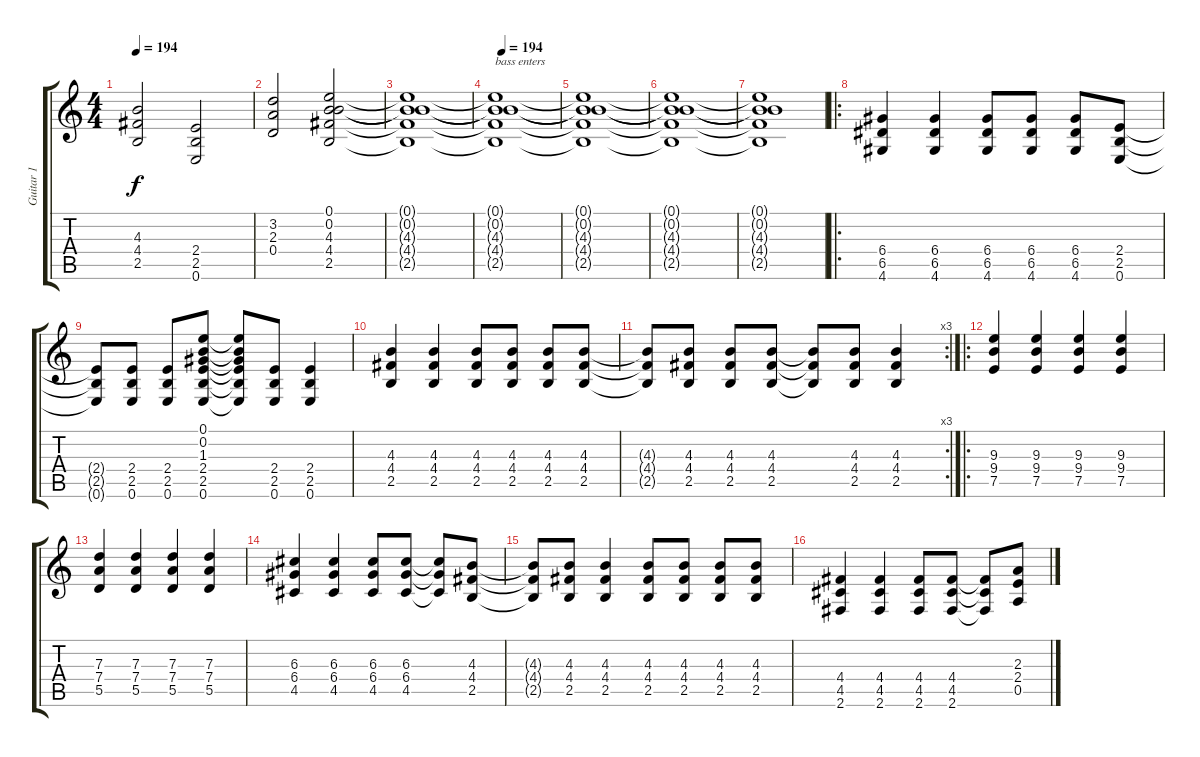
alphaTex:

\track ("Guitar 1" "Guitar 1") {instrument distortionguitar}
\staff {score tabs}
\tuning (E4 B3 G3 D3 A2 E2) {hide}
\ts (4 4)
\tempo 194
\tempo 250
\tempo 194
\clef g2
\ks c
(4.3 4.4 2.5).2{dy f instrument distortionguitar} (2.4 2.5 0.6).2 |
(3.2 2.3 0.4).2 (0.1 0.2 4.3 4.4 2.5).2 |
(0.1{t} 0.2{t} 4.3{t} 4.4{t} 2.5{t}).1 |
\tempo 194
(0.1{t} 0.2{t} 4.3{t} 4.4{t} 2.5{t}).1{txt "bass enters"} |
(0.1{t} 0.2{t} 4.3{t} 4.4{t} 2.5{t}).1 |
(0.1{t} 0.2{t} 4.3{t} 4.4{t} 2.5{t}).1 |
(0.1{t} 0.2{t} 4.3{t} 4.4{t} 2.5{t}).1 |
\ro
(6.4 6.5 4.6).4 (6.4 6.5 4.6).4 (6.4 6.5 4.6).8 (6.4 6.5 4.6).8 (6.4 6.5 4.6).8 (2.4 2.5 0.6).8 |
(2.4{t} 2.5{t} 0.6{t}).8 (2.4 2.5 0.6).8 (2.4 2.5 0.6).8 (0.1 0.2 1.3 2.4 2.5 0.6).8 (0.1{t} 0.2{t} 1.3{t} 2.4{t} 2.5{t} 0.6{t}).8 (2.4 2.5 0.6).8 (2.4 2.5 0.6).4 |
(4.3 4.4 2.5).4 (4.3 4.4 2.5).4 (4.3 4.4 2.5).8 (4.3 4.4 2.5).8 (4.3 4.4 2.5).8 (4.3 4.4 2.5).8 |
\rc 3
(4.3{t} 4.4{t} 2.5{t}).8 (4.3 4.4 2.5).8 (4.3 4.4 2.5).8 (4.3 4.4 2.5).8 (4.3{t} 4.4{t} 2.5{t}).8 (4.3 4.4 2.5).8 (4.3 4.4 2.5).4 |
\ro
(9.3 9.4 7.5).4 (9.3 9.4 7.5).4 (9.3 9.4 7.5).4 (9.3 9.4 7.5).4 |
(7.3 7.4 5.5).4 (7.3 7.4 5.5).4 (7.3 7.4 5.5).4 (7.3 7.4 5.5).4 |
(6.3 6.4 4.5).4 (6.3 6.4 4.5).4 (6.3 6.4 4.5).8 (6.3 6.4 4.5).8 (6.3{t} 6.4{t} 4.5{t}).8 (4.3 4.4 2.5).8 |
(4.3{t} 4.4{t} 2.5{t}).8 (4.3 4.4 2.5).8 (4.3 4.4 2.5).4 (4.3 4.4 2.5).8 (4.3 4.4 2.5).8 (4.3 4.4 2.5).8 (4.3 4.4 2.5).8 |
(4.4 4.5 2.6).4 (4.4 4.5 2.6).4 (4.4 4.5 2.6).8 (4.4 4.5 2.6).8 (4.4{t} 4.5{t} 2.6{t}).8 (2.3 2.4 0.5).8
